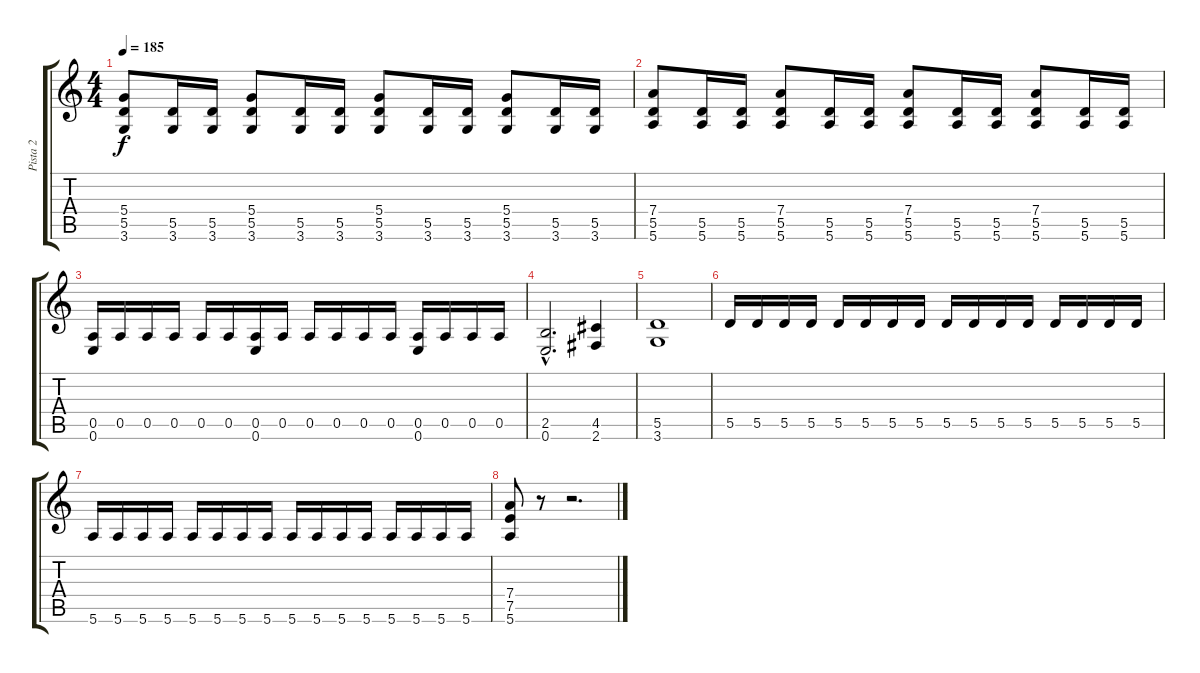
\track ("Pista 2" "Pista 2") {instrument overdrivenguitar}
\staff {score tabs}
\tuning (E4 B3 G3 D3 A2 E2) {hide}
\ts (4 4)
\tempo 185
\clef g2
\ks c
(5.4 5.5 3.6).8{dy f} (5.5 3.6).16 (5.5 3.6).16 (5.4 5.5 3.6).8 (5.5 3.6).16 (5.5 3.6).16 (5.4 5.5 3.6).8 (5.5 3.6).16 (5.5 3.6).16 (5.4 5.5 3.6).8 (5.5 3.6).16 (5.5 3.6).16 |
(7.4 5.5 5.6).8 (5.5 5.6).16 (5.5 5.6).16 (7.4 5.5 5.6).8 (5.5 5.6).16 (5.5 5.6).16 (7.4 5.5 5.6).8 (5.5 5.6).16 (5.5 5.6).16 (7.4 5.5 5.6).8 (5.5 5.6).16 (5.5 5.6).16 |
(0.5 0.6).16 0.5.16 0.5.16 0.5.16 0.5.16 0.5.16 (0.5 0.6).16 0.5.16 0.5.16 0.5.16 0.5.16 0.5.16 (0.5 0.6).16 0.5.16 0.5.16 0.5.16 |
(2.5{hac} 0.6{hac}).2{d} (4.5 2.6).4 |
(5.5 3.6).1 |
5.5.16 5.5.16 5.5.16 5.5.16 5.5.16 5.5.16 5.5.16 5.5.16 5.5.16 5.5.16 5.5.16 5.5.16 5.5.16 5.5.16 5.5.16 5.5.16 |
5.6.16 5.6.16 5.6.16 5.6.16 5.6.16 5.6.16 5.6.16 5.6.16 5.6.16 5.6.16 5.6.16 5.6.16 5.6.16 5.6.16 5.6.16 5.6.16 |
(7.4 7.5 5.6).8 r.8 r.2{d}
